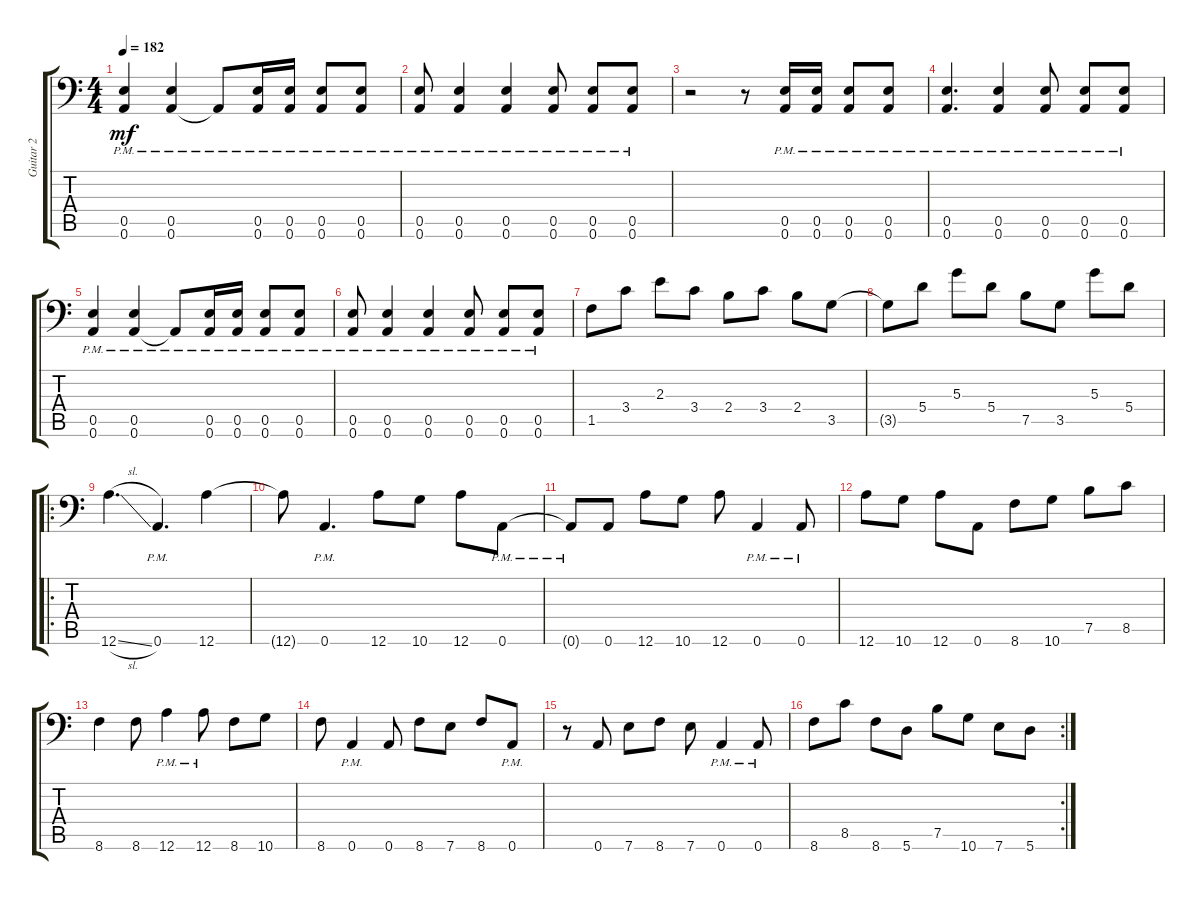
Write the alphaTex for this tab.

\track ("Guitar 2" "Guitar 2") {instrument overdrivenguitar}
\staff {score tabs}
\tuning (B3 Gb3 D3 A2 E2 A1) {hide}
\ts (4 4)
\tempo 182
\clef f4
\ks c
(0.5{pm} 0.6{pm}).4{dy mf} (0.5{pm} 0.6{pm}).4 0.6{pm t}.8 (0.5{pm} 0.6{pm}).16 (0.5{pm} 0.6{pm}).16 (0.5{pm} 0.6{pm}).8 (0.5{pm} 0.6{pm}).8 |
(0.5{pm} 0.6{pm}).8 (0.5{pm} 0.6{pm}).4 (0.5{pm} 0.6{pm}).4 (0.5{pm} 0.6{pm}).8 (0.5{pm} 0.6{pm}).8 (0.5{pm} 0.6{pm}).8 |
r.2 r.8 (0.5{pm} 0.6{pm}).16 (0.5{pm} 0.6{pm}).16 (0.5{pm} 0.6{pm}).8 (0.5{pm} 0.6{pm}).8 |
(0.5{pm} 0.6{pm}).4{d} (0.5{pm} 0.6{pm}).4 (0.5{pm} 0.6{pm}).8 (0.5{pm} 0.6{pm}).8 (0.5{pm} 0.6{pm}).8 |
(0.5{pm} 0.6{pm}).4 (0.5{pm} 0.6{pm}).4 0.6{pm t}.8 (0.5{pm} 0.6{pm}).16 (0.5{pm} 0.6{pm}).16 (0.5{pm} 0.6{pm}).8 (0.5{pm} 0.6{pm}).8 |
(0.5{pm} 0.6{pm}).8 (0.5{pm} 0.6{pm}).4 (0.5{pm} 0.6{pm}).4 (0.5{pm} 0.6{pm}).8 (0.5{pm} 0.6{pm}).8 (0.5{pm} 0.6{pm}).8 |
1.5.8 3.4.8 2.3.8 3.4.8 2.4.8 3.4.8 2.4.8 3.5.8 |
3.5{t}.8 5.4.8 5.3.8 5.4.8 7.5.8 3.5.8 5.3.8 5.4.8 |
\ro
12.6{sl}.4{d} 0.6{pm}.4{d} 12.6.4 |
12.6{t}.8 0.6{pm}.4{d} 12.6.8 10.6.8 12.6.8 0.6{pm}.8 |
0.6{pm t}.8 0.6.8 12.6.8 10.6.8 12.6.8 0.6{pm}.4 0.6{pm}.8 |
12.6.8 10.6.8 12.6.8 0.6.8 8.6.8 10.6.8 7.5.8 8.5.8 |
8.6.4 8.6.8 12.6{pm}.4 12.6{pm}.8 8.6.8 10.6.8 |
8.6.8 0.6{pm}.4 0.6.8 8.6.8 7.6.8 8.6.8 0.6{pm}.8 |
r.8 0.6.8 7.6.8 8.6.8 7.6.8 0.6{pm}.4 0.6{pm}.8 |
\rc 2
8.6.8 8.5.8 8.6.8 5.6.8 7.5.8 10.6.8 7.6.8 5.6.8
